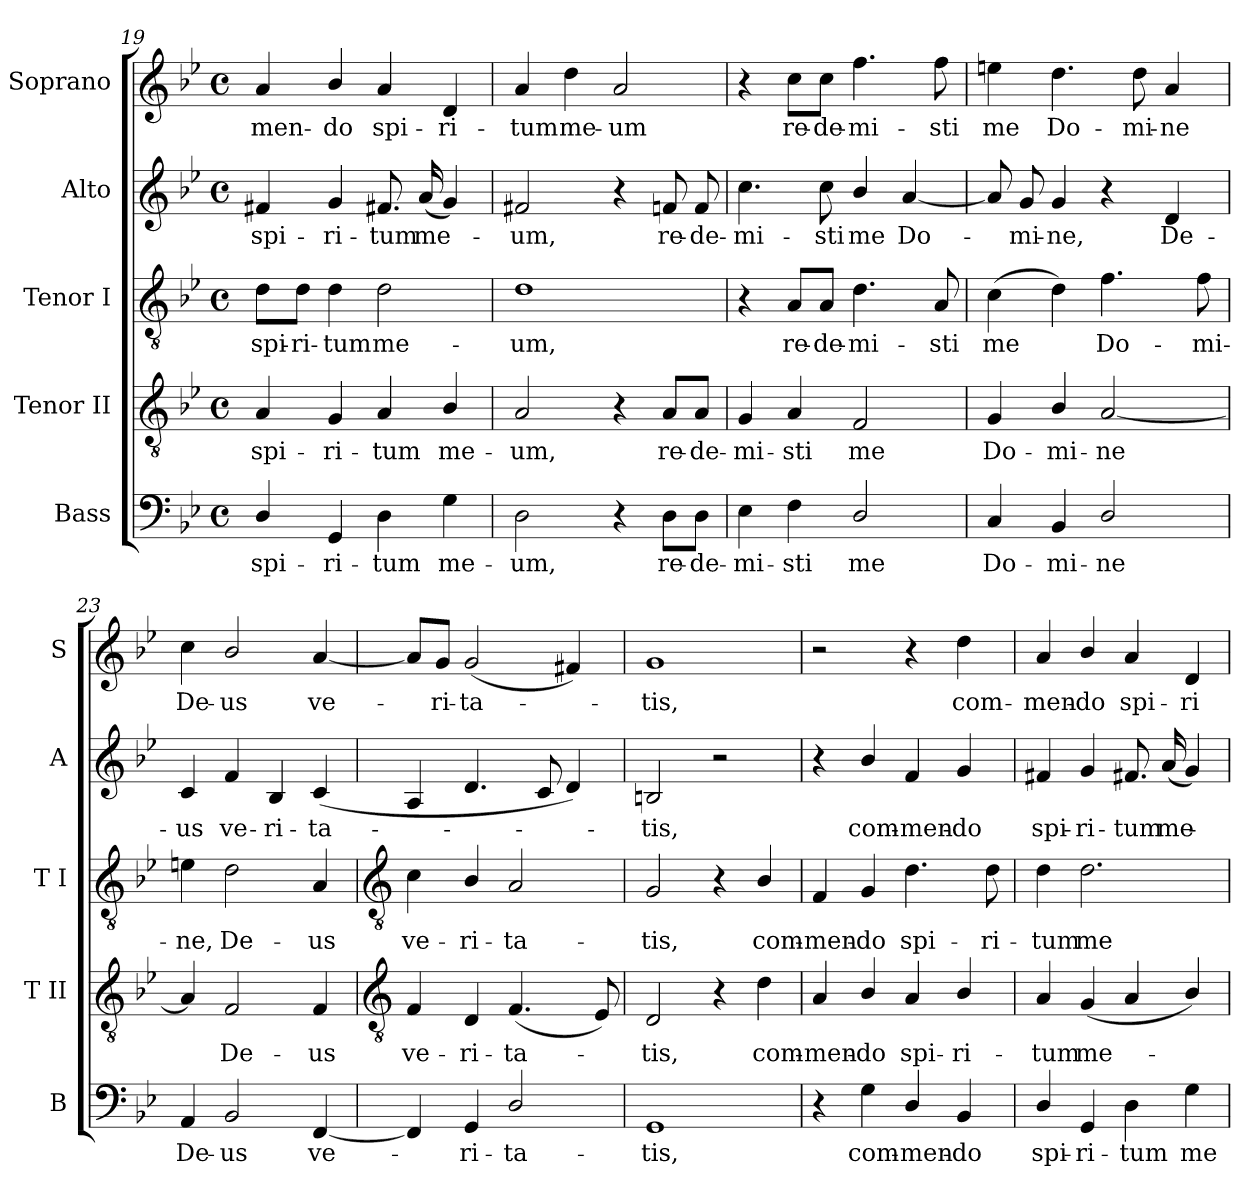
**kern	**text	**kern	**text	**kern	**text	**kern	**text	**kern	**text
*part5	*part5	*part4	*part4	*part3	*part3	*part2	*part2	*part1	*part1
*staff5	*staff5	*staff4	*staff4	*staff3	*staff3	*staff2	*staff2	*staff1	*staff1
*I"Bass	*	*I"Tenor II	*	*I"Tenor I	*	*I"Alto	*	*I"Soprano	*
*I'B	*	*I'T II	*	*I'T I	*	*I'A	*	*I'S	*
!!LO:LB:g=z
*clefF4	*	*clefGv2	*	*clefGv2	*	*clefG2	*	*clefG2	*
*k[b-e-]	*	*k[b-e-]	*	*k[b-e-]	*	*k[b-e-]	*	*k[b-e-]	*
*B-:	*	*B-:	*	*B-:	*	*B-:	*	*B-:	*
*M4/4	*	*M4/4	*	*M4/4	*	*M4/4	*	*M4/4	*
*met(c)	*	*met(c)	*	*met(c)	*	*met(c)	*	*met(c)	*
=19	=19	=19	=19	=19	=19	=19	=19	=19	=19
!	!LO:LY:b	!	!LO:LY:b	!	!LO:LY:b	!	!LO:LY:b	!	!LO:LY:b
4D/	spi-	4A	spi-	8d\L	spi-	4f#X	spi-	4a	-men-
!	!	!	!	!	!LO:LY:b	!	!	!	!
.	.	.	.	8d\J	-ri-	.	.	.	.
!	!LO:LY:b	!	!LO:LY:b	!	!LO:LY:b	!	!LO:LY:b	!	!LO:LY:b
4GG	-ri-	4G	-ri-	4d	-tum	4g	-ri-	4b-/	-do
!	!LO:LY:b	!	!LO:LY:b	!	!LO:LY:b	!	!LO:LY:b	!	!LO:LY:b
4D	-tum	4A	-tum	2d	me-	8.f#X	-tum	4a	spi-
!	!	!	!	!	!	!	!LO:LY:b	!	!
.	.	.	.	.	.	(<16aLL	me-	.	.
!	!LO:LY:b	!	!LO:LY:b	!	!	!	!	!	!LO:LY:b
4G	me-	4B-/	me-	.	.	4g)	.	4d	-ri-
=20	=20	=20	=20	=20	=20	=20	=20	=20	=20
!	!LO:LY:b	!	!LO:LY:b	!	!LO:LY:b	!	!LO:LY:b	!	!LO:LY:b
2D	-um,	2A	-um,	1d	-um,	2f#X	um,	4a	-tum
!	!	!	!	!	!	!	!	!	!LO:LY:b
.	.	.	.	.	.	.	.	4dd	me-
!	!	!	!	!	!	!	!	!	!LO:LY:b
4r	.	4r	.	.	.	4r	.	2a	-um
!	!LO:LY:b	!	!LO:LY:b	!	!	!	!LO:LY:b	!	!
8D\L	re-	8A/L	re-	.	.	8fnJ	re-	.	.
!	!LO:LY:b	!	!LO:LY:b	!	!	!	!LO:LY:b	!	!
8D\J	-de-	8A/J	-de-	.	.	8f	-de-	.	.
=21	=21	=21	=21	=21	=21	=21	=21	=21	=21
!	!LO:LY:b	!	!LO:LY:b	!	!	!	!LO:LY:b	!	!
4E-	-mi-	4G	-mi-	4r	.	4.cc	-mi-	4r	.
!	!LO:LY:b	!	!LO:LY:b	!	!LO:LY:b	!	!	!	!LO:LY:b
4F	-sti	4A	-sti	8A/L	re-	.	.	8cc\L	re-
!	!	!	!	!	!LO:LY:b	!	!LO:LY:b	!	!LO:LY:b
.	.	.	.	8A/J	-de-	8cc	-sti	8cc\J	-de-
!	!LO:LY:b	!	!LO:LY:b	!	!LO:LY:b	!	!LO:LY:b	!	!LO:LY:b
2D/	me	2F	me	4.d	-mi-	4b-/	me	4.ff	-mi-
!	!	!	!	!	!	!	!LO:LY:b	!	!
.	.	.	.	.	.	[4a	Do-	.	.
!	!	!	!	!	!LO:LY:b	!	!	!	!LO:LY:b
.	.	.	.	8A	-sti	.	.	8ff	-sti
=22	=22	=22	=22	=22	=22	=22	=22	=22	=22
!	!LO:LY:b	!	!LO:LY:b	!	!LO:LY:b	!	!	!	!LO:LY:b
4C	Do-	4G	Do-	(>4c	me	8a]	.	4een	me
!	!	!	!	!	!	!	!LO:LY:b	!	!
.	.	.	.	.	.	8g	mi-	.	.
!	!LO:LY:b	!	!LO:LY:b	!	!	!	!LO:LY:b	!	!LO:LY:b
4BB-	-mi-	4B-/	-mi-	4d)	.	4g	-ne,	4.dd	Do-
!	!LO:LY:b	!	!LO:LY:b	!	!LO:LY:b	!	!	!	!
2D/	-ne	[2A	-ne	4.f	Do-	4r	.	.	.
!	!	!	!	!	!	!	!	!	!LO:LY:b
.	.	.	.	.	.	.	.	8dd	-mi-
!	!	!	!	!	!	!	!LO:LY:b	!	!LO:LY:b
.	.	.	.	.	.	4d	De-	4a	-ne
!	!	!	!	!	!LO:LY:b	!	!	!	!
.	.	.	.	8f	-mi-	.	.	.	.
=23	=23	=23	=23	=23	=23	=23	=23	=23	=23
!	!LO:LY:b	!	!	!	!LO:LY:b	!	!LO:LY:b	!	!LO:LY:b
4AA	De-	4A]	.	4en	-ne,	4c	-us	4cc	De-
!	!LO:LY:b	!	!LO:LY:b	!	!LO:LY:b	!	!LO:LY:b	!	!LO:LY:b
2BB-	-us	2F	De-	2d	De-	4f	ve-	2b-/	-us
!	!	!	!	!	!	!	!LO:LY:b	!	!
.	.	.	.	.	.	4B-	-ri-	.	.
!	!LO:LY:b	!	!LO:LY:b	!	!LO:LY:b	!	!LO:LY:b	!	!LO:LY:b
[4FF	ve-	4F	-us	4A	-us	(<4c	-ta-	[4a	ve-
!!LO:LB:g=z
=24	=24	=24	=24	=24	=24	=24	=24	=24	=24
*	*	*clefGv2	*	*clefGv2	*	*	*	*	*
!	!	!	!LO:LY:b	!	!LO:LY:b	!	!	!	!
4FF]	.	4F	ve-	4c	ve-	4A	.	8a/L]	.
!	!	!	!	!	!	!	!	!	!LO:LY:b
.	.	.	.	.	.	.	.	8g/J	ri-
!	!LO:LY:b	!	!LO:LY:b	!	!LO:LY:b	!	!	!	!LO:LY:b
4GG	ri-	4D	-ri-	4B-/	-ri-	4.d	.	(<2g	-ta-
!	!LO:LY:b	!	!LO:LY:b	!	!LO:LY:b	!	!	!	!
2D/	-ta-	(<4.F	-ta-	2A	-ta-	.	.	.	.
.	.	.	.	.	.	8c	.	.	.
.	.	.	.	.	.	4d)	.	4f#X)	.
.	.	8E-)	.	.	.	.	.	.	.
=25	=25	=25	=25	=25	=25	=25	=25	=25	=25
!	!LO:LY:b	!	!LO:LY:b	!	!LO:LY:b	!	!LO:LY:b	!	!LO:LY:b
1GG	-tis,	2D	tis,	2G	-tis,	2Bn	tis,	1g	tis,
.	.	4r	.	4r	.	2r	.	.	.
!	!	!	!LO:LY:b	!	!LO:LY:b	!	!	!	!
.	.	4d	com-	4B-/	com-	.	.	.	.
=26	=26	=26	=26	=26	=26	=26	=26	=26	=26
!	!	!	!LO:LY:b	!	!LO:LY:b	!	!	!	!
4r	.	4A	-men-	4F	-men-	4r	.	2r	.
!	!LO:LY:b	!	!LO:LY:b	!	!LO:LY:b	!	!LO:LY:b	!	!
4G	com-	4B-/	-do	4G	-do	4b-/	com-	.	.
!	!LO:LY:b	!	!LO:LY:b	!	!LO:LY:b	!	!LO:LY:b	!	!
4D/	-men-	4A	spi-	4.d	spi-	4f	-men-	4r	.
!	!LO:LY:b	!	!LO:LY:b	!	!	!	!LO:LY:b	!	!LO:LY:b
4BB-	-do	4B-/	-ri-	.	.	4g	-do	4dd	com-
!	!	!	!	!	!LO:LY:b	!	!	!	!
.	.	.	.	8d	-ri-	.	.	.	.
=27	=27	=27	=27	=27	=27	=27	=27	=27	=27
!	!LO:LY:b	!	!LO:LY:b	!	!LO:LY:b	!	!LO:LY:b	!	!LO:LY:b
4D/	spi-	4A	-tum	4d	-tum	4f#X	spi-	4a	-men-
!	!LO:LY:b	!	!LO:LY:b	!	!LO:LY:b	!	!LO:LY:b	!	!LO:LY:b
4GG	-ri-	(<4G	me-	2.d	me-	4g	-ri-	4b-/	-do
!	!LO:LY:b	!	!	!	!	!	!LO:LY:b	!	!LO:LY:b
4D	-tum	4A	.	.	.	8.f#X	-tum	4a	spi-
!	!	!	!	!	!	!	!LO:LY:b	!	!
.	.	.	.	.	.	(<16aLL	me-	.	.
!	!LO:LY:b	!	!	!	!	!	!	!	!LO:LY:b
4G	me-	4B-/)	.	.	.	4g)	.	4d	-ri-
=	=	=	=	=	=	=	=	=	=
*-	*-	*-	*-	*-	*-	*-	*-	*-	*-
